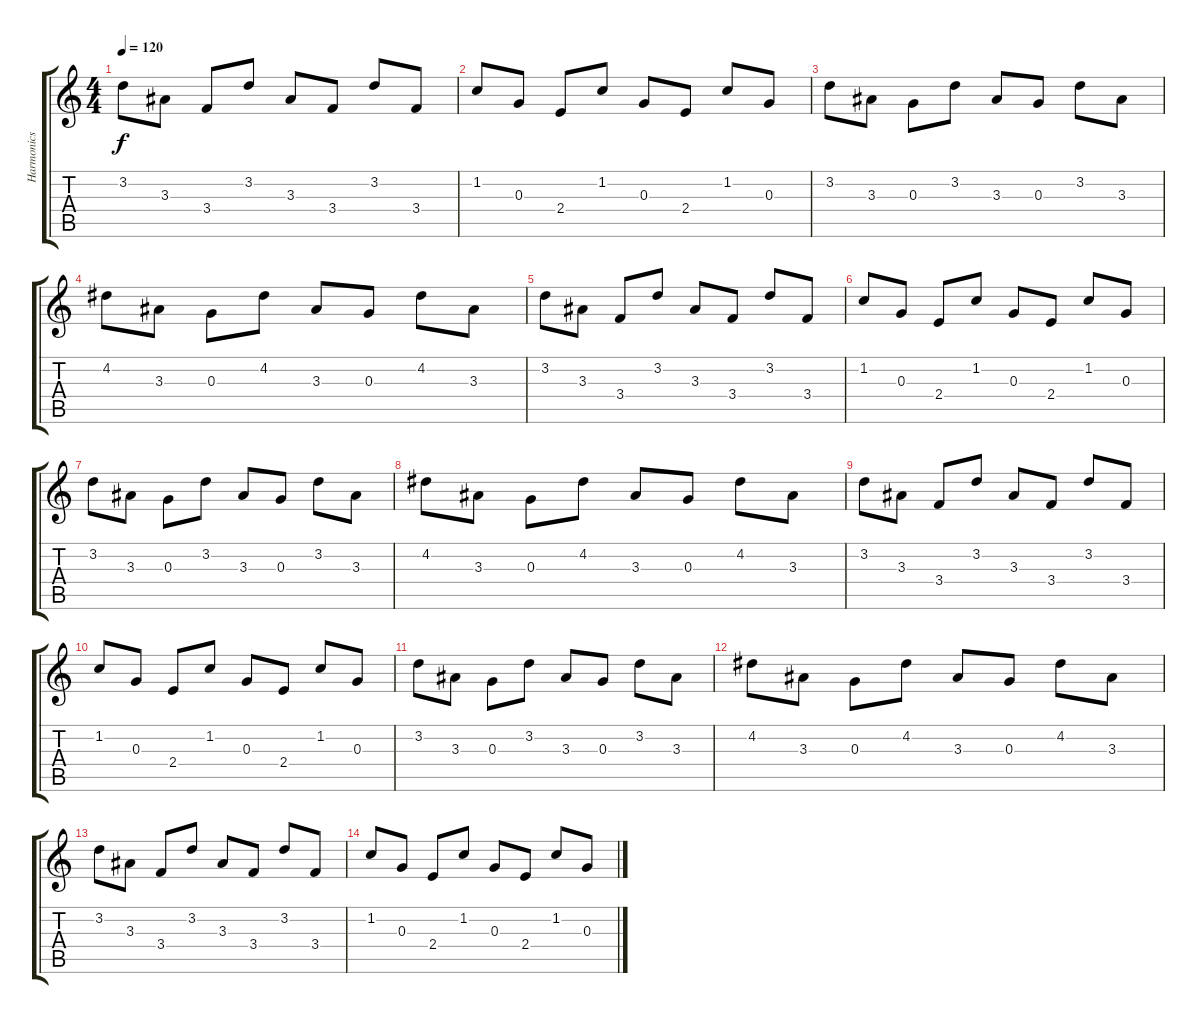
\track ("Harmonics guitar" "Harmonics ") {instrument guitarharmonics}
\staff {score tabs}
\tuning (E4 B3 G3 D3 A2 E2) {hide}
\ts (4 4)
\tempo 120
\clef g2
\ks c
3.2.8{dy f} 3.3.8 3.4.8 3.2.8 3.3.8 3.4.8 3.2.8 3.4.8 |
1.2.8 0.3.8 2.4.8 1.2.8 0.3.8 2.4.8 1.2.8 0.3.8 |
3.2.8 3.3.8 0.3.8 3.2.8 3.3.8 0.3.8 3.2.8 3.3.8 |
4.2.8 3.3.8 0.3.8 4.2.8 3.3.8 0.3.8 4.2.8 3.3.8 |
3.2.8 3.3.8 3.4.8 3.2.8 3.3.8 3.4.8 3.2.8 3.4.8 |
1.2.8 0.3.8 2.4.8 1.2.8 0.3.8 2.4.8 1.2.8 0.3.8 |
3.2.8 3.3.8 0.3.8 3.2.8 3.3.8 0.3.8 3.2.8 3.3.8 |
4.2.8 3.3.8 0.3.8 4.2.8 3.3.8 0.3.8 4.2.8 3.3.8 |
3.2.8 3.3.8 3.4.8 3.2.8 3.3.8 3.4.8 3.2.8 3.4.8 |
1.2.8 0.3.8 2.4.8 1.2.8 0.3.8 2.4.8 1.2.8 0.3.8 |
3.2.8 3.3.8 0.3.8 3.2.8 3.3.8 0.3.8 3.2.8 3.3.8 |
4.2.8 3.3.8 0.3.8 4.2.8 3.3.8 0.3.8 4.2.8 3.3.8 |
3.2.8 3.3.8 3.4.8 3.2.8 3.3.8 3.4.8 3.2.8 3.4.8 |
1.2.8 0.3.8 2.4.8 1.2.8 0.3.8 2.4.8 1.2.8 0.3.8
